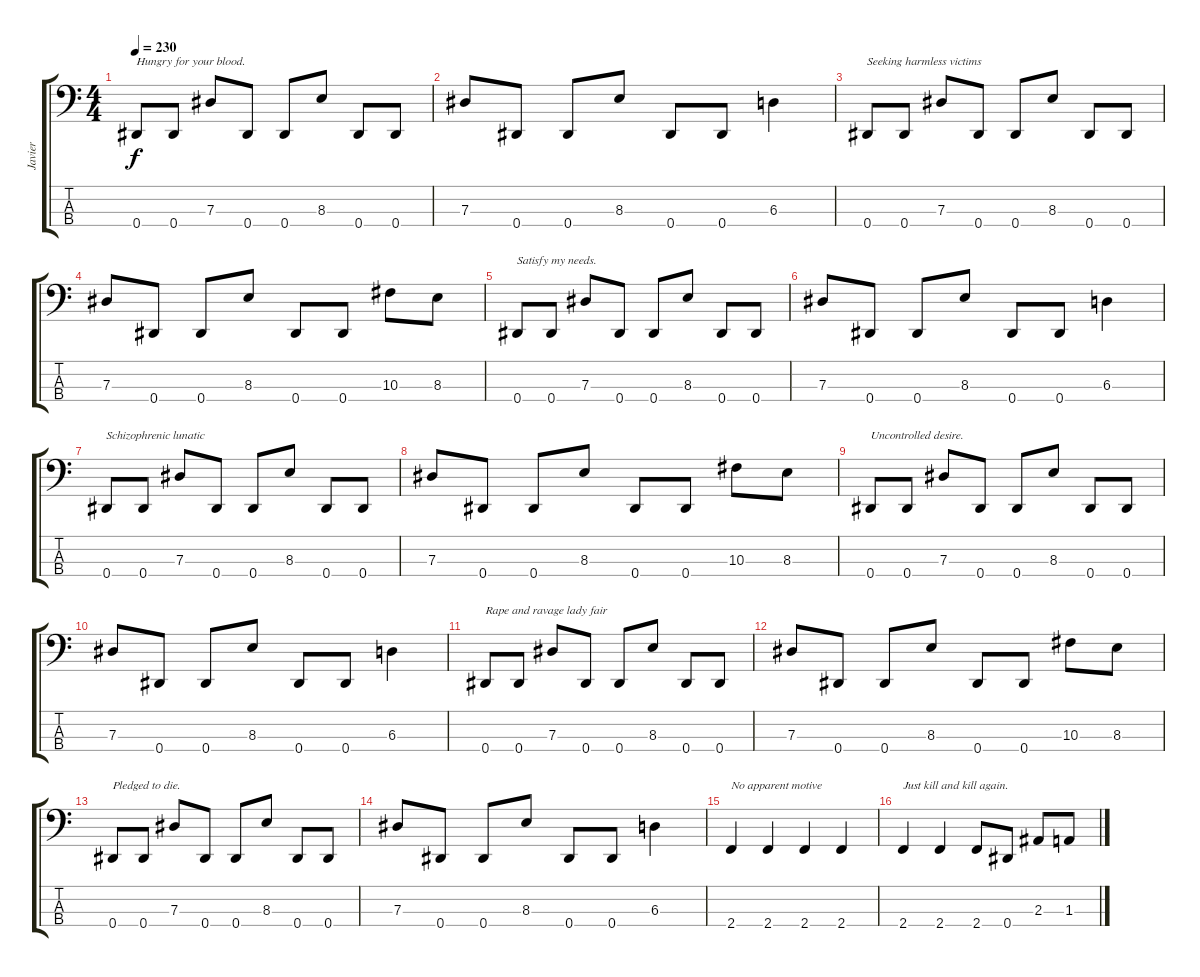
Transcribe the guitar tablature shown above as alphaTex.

\track ("Javier" "Javier") {instrument electricbasspick}
\staff {score tabs}
\tuning (Gb2 Db2 Ab1 Eb1) {hide}
\ts (4 4)
\tempo 230
\clef f4
\ks c
0.4.8{txt "Hungry for your blood." dy f} 0.4.8 7.3.8 0.4.8 0.4.8 8.3.8 0.4.8 0.4.8 |
7.3.8 0.4.8 0.4.8 8.3.8 0.4.8 0.4.8 6.3.4 |
0.4.8{txt "Seeking harmless victims"} 0.4.8 7.3.8 0.4.8 0.4.8 8.3.8 0.4.8 0.4.8 |
7.3.8 0.4.8 0.4.8 8.3.8 0.4.8 0.4.8 10.3.8 8.3.8 |
0.4.8{txt "Satisfy my needs."} 0.4.8 7.3.8 0.4.8 0.4.8 8.3.8 0.4.8 0.4.8 |
7.3.8 0.4.8 0.4.8 8.3.8 0.4.8 0.4.8 6.3.4 |
0.4.8{txt "Schizophrenic lunatic"} 0.4.8 7.3.8 0.4.8 0.4.8 8.3.8 0.4.8 0.4.8 |
7.3.8 0.4.8 0.4.8 8.3.8 0.4.8 0.4.8 10.3.8 8.3.8 |
0.4.8{txt "Uncontrolled desire."} 0.4.8 7.3.8 0.4.8 0.4.8 8.3.8 0.4.8 0.4.8 |
7.3.8 0.4.8 0.4.8 8.3.8 0.4.8 0.4.8 6.3.4 |
0.4.8{txt "Rape and ravage lady fair"} 0.4.8 7.3.8 0.4.8 0.4.8 8.3.8 0.4.8 0.4.8 |
7.3.8 0.4.8 0.4.8 8.3.8 0.4.8 0.4.8 10.3.8 8.3.8 |
0.4.8{txt "Pledged to die."} 0.4.8 7.3.8 0.4.8 0.4.8 8.3.8 0.4.8 0.4.8 |
7.3.8 0.4.8 0.4.8 8.3.8 0.4.8 0.4.8 6.3.4 |
2.4.4{txt "No apparent motive"} 2.4.4 2.4.4 2.4.4 |
2.4.4{txt "Just kill and kill again."} 2.4.4 2.4.8 0.4.8 2.3.8 1.3.8
